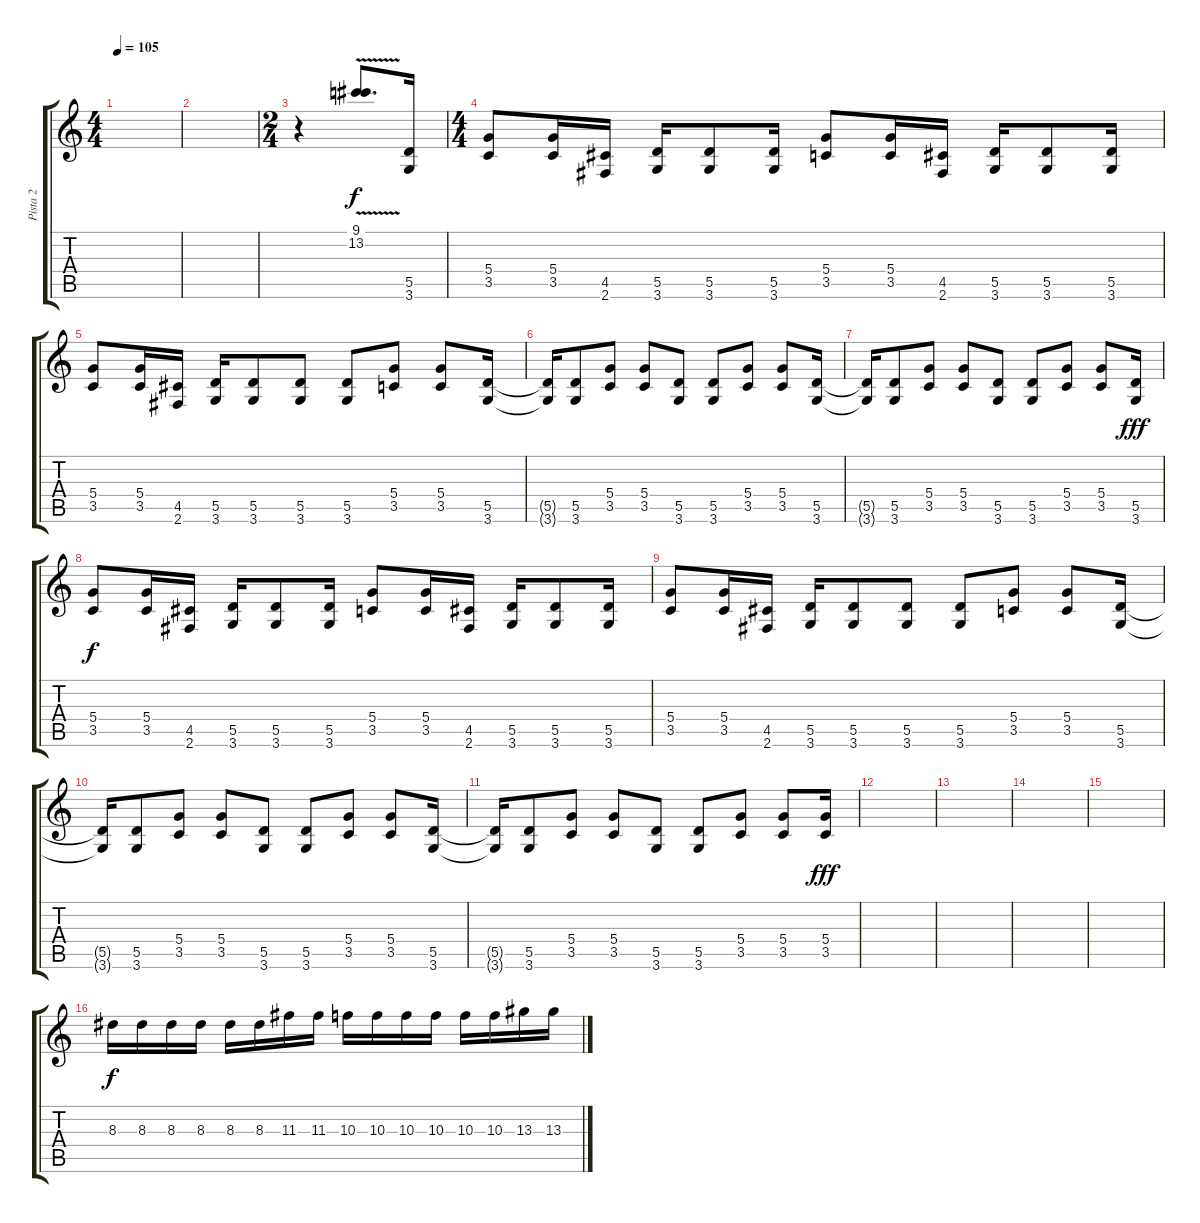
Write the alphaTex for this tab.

\track ("Pista 2" "Pista 2") {instrument distortionguitar}
\staff {score tabs}
\tuning (E4 B3 G3 D3 A2 E2) {hide}
\ts (4 4)
\tempo 105
\clef g2
\ks c
|
|
\ts (2 4)
r.4 (9.1{v} 13.2{v}).8{d} (5.5 3.6).16 |
\ts (4 4)
(5.4 3.5).8 (5.4 3.5).16 (4.5 2.6).16 (5.5 3.6).16 (5.5 3.6).8 (5.5 3.6).16 (5.4 3.5).8 (5.4 3.5).16 (4.5 2.6).16 (5.5 3.6).16 (5.5 3.6).8 (5.5 3.6).16 |
(5.4 3.5).8 (5.4 3.5).16 (4.5 2.6).16 (5.5 3.6).16 (5.5 3.6).8 (5.5 3.6).8 (5.5 3.6).8 (5.4 3.5).8 (5.4 3.5).8 (5.5 3.6).16 |
(5.5{t} 3.6{t}).16 (5.5 3.6).8 (5.4 3.5).8 (5.4 3.5).8 (5.5 3.6).8 (5.5 3.6).8 (5.4 3.5).8 (5.4 3.5).8 (5.5 3.6).16 |
(5.5{t} 3.6{t}).16 (5.5 3.6).8 (5.4 3.5).8 (5.4 3.5).8 (5.5 3.6).8 (5.5 3.6).8 (5.4 3.5).8 (5.4 3.5).8 (5.5 3.6).16{dy fff} |
(5.4 3.5).8{dy f} (5.4 3.5).16 (4.5 2.6).16 (5.5 3.6).16 (5.5 3.6).8 (5.5 3.6).16 (5.4 3.5).8 (5.4 3.5).16 (4.5 2.6).16 (5.5 3.6).16 (5.5 3.6).8 (5.5 3.6).16 |
(5.4 3.5).8 (5.4 3.5).16 (4.5 2.6).16 (5.5 3.6).16 (5.5 3.6).8 (5.5 3.6).8 (5.5 3.6).8 (5.4 3.5).8 (5.4 3.5).8 (5.5 3.6).16 |
(5.5{t} 3.6{t}).16 (5.5 3.6).8 (5.4 3.5).8 (5.4 3.5).8 (5.5 3.6).8 (5.5 3.6).8 (5.4 3.5).8 (5.4 3.5).8 (5.5 3.6).16 |
(5.5{t} 3.6{t}).16 (5.5 3.6).8 (5.4 3.5).8 (5.4 3.5).8 (5.5 3.6).8 (5.5 3.6).8 (5.4 3.5).8 (5.4 3.5).8 (5.4 3.5).16{dy fff} |
|
|
|
|
8.3.16{dy f} 8.3.16 8.3.16 8.3.16 8.3.16 8.3.16 11.3.16 11.3.16 10.3.16 10.3.16 10.3.16 10.3.16 10.3.16 10.3.16 13.3.16 13.3.16
